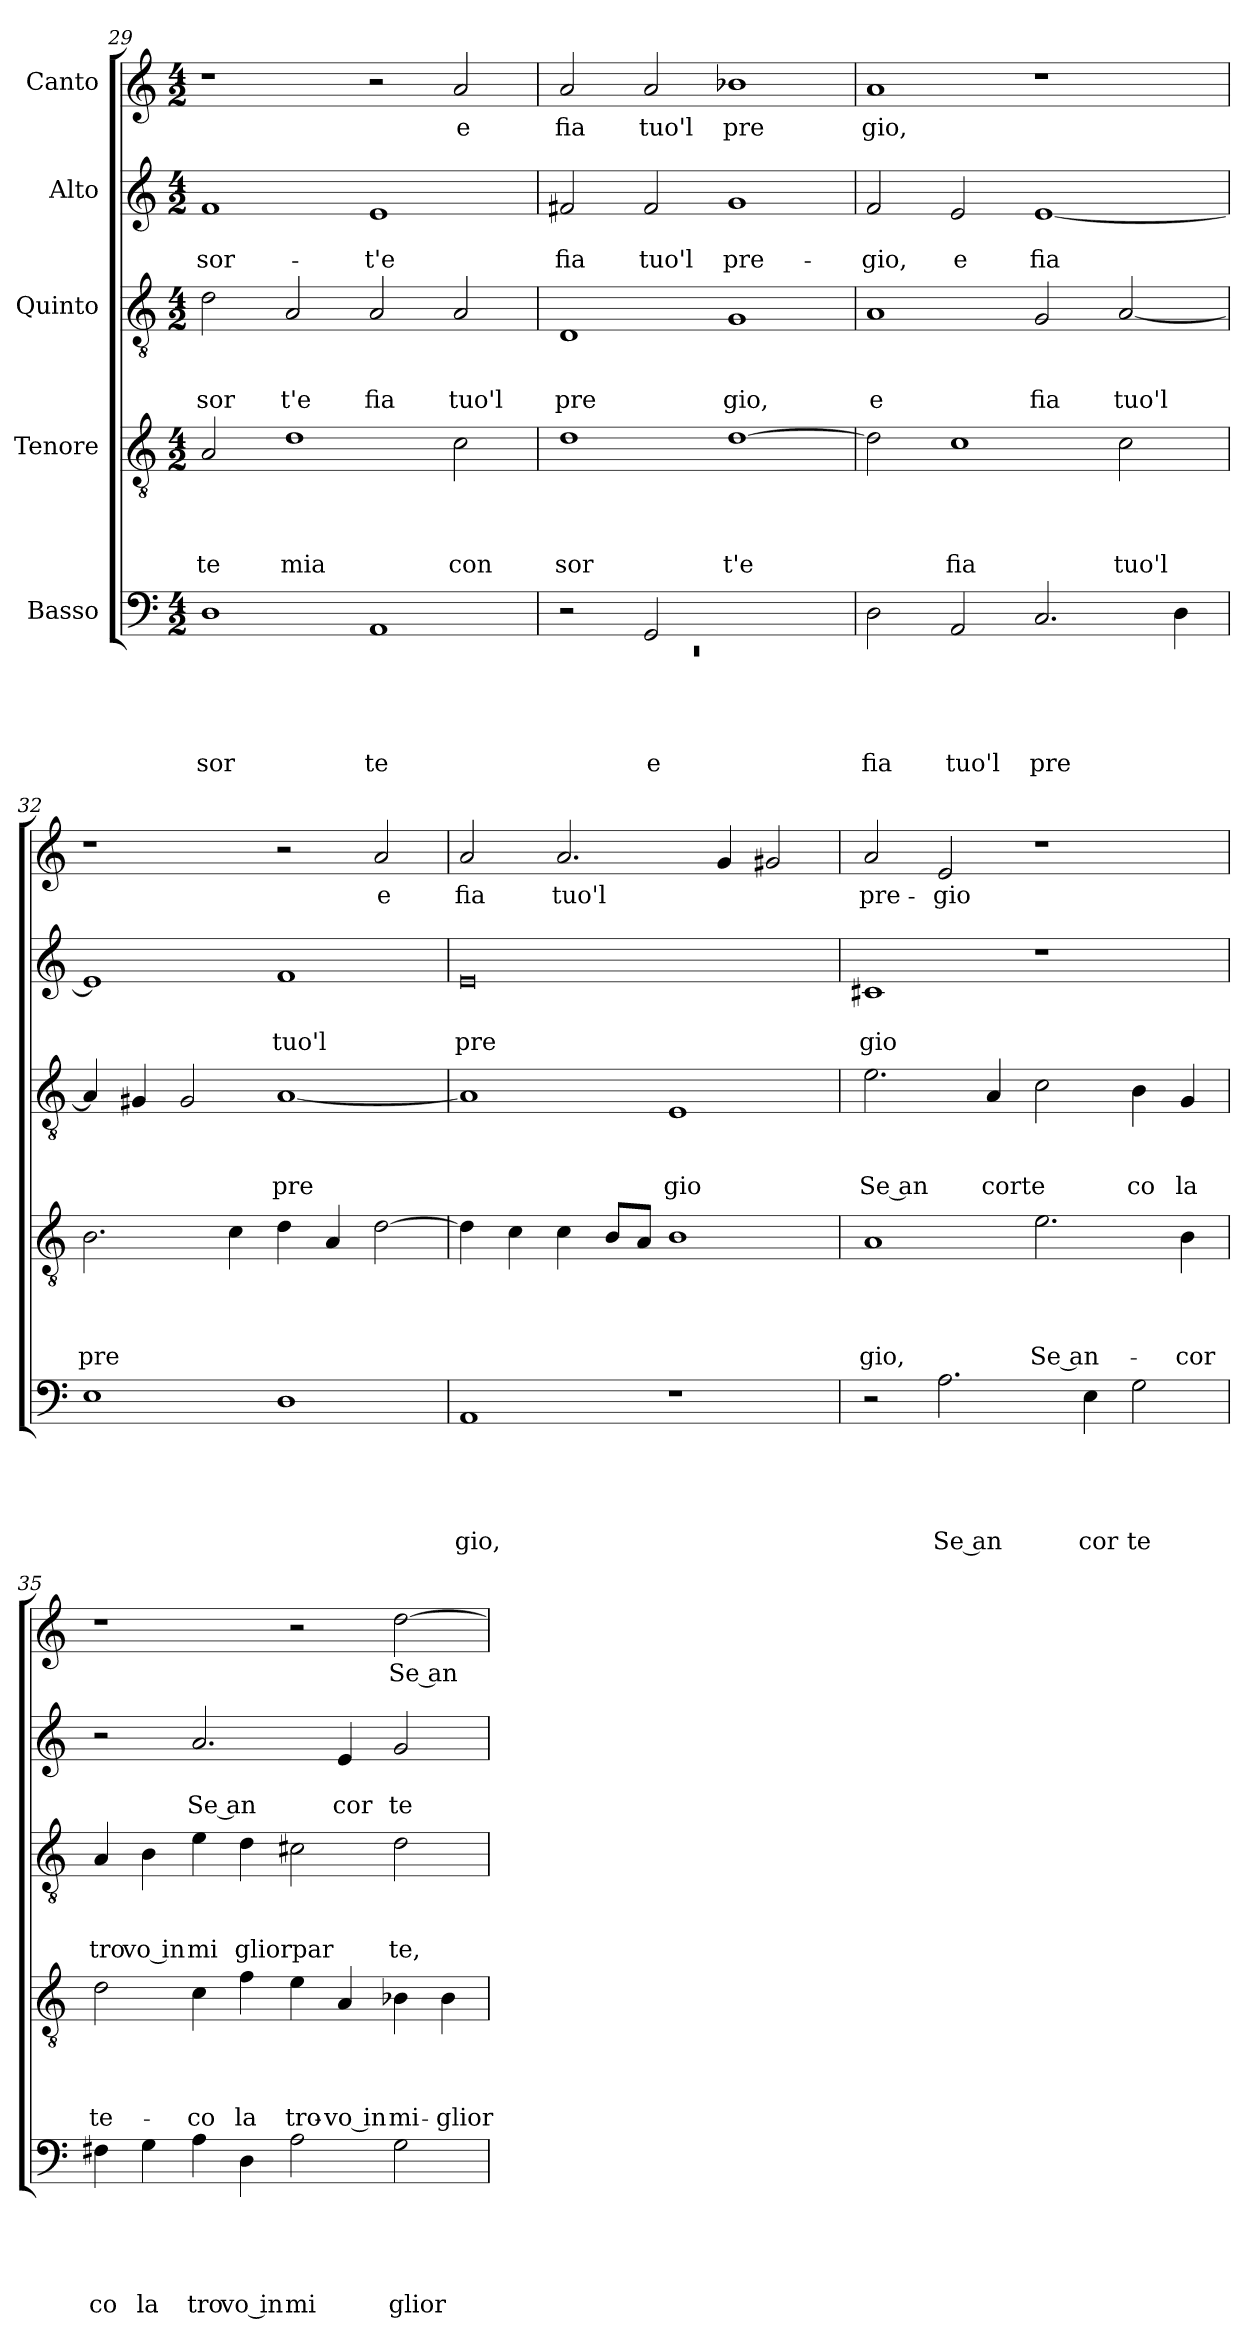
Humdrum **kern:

**kern	**text	**text	**text	**text	**text	**kern	**text	**text	**text	**text	**kern	**text	**text	**text	**kern	**text	**text	**kern	**text
*part5	*part5	*part5	*part5	*part5	*part5	*part4	*part4	*part4	*part4	*part4	*part3	*part3	*part3	*part3	*part2	*part2	*part2	*part1	*part1
*staff5	*staff5	*staff5	*staff5	*staff5	*staff5	*staff4	*staff4	*staff4	*staff4	*staff4	*staff3	*staff3	*staff3	*staff3	*staff2	*staff2	*staff2	*staff1	*staff1
*I"Basso	*	*	*	*	*	*I"Tenore	*	*	*	*	*I"Quinto	*	*	*	*I"Alto	*	*	*I"Canto	*
*clefF4	*	*	*	*	*	*clefGv2	*	*	*	*	*clefGv2	*	*	*	*clefG2	*	*	*clefG2	*
*k[]	*	*	*	*	*	*k[]	*	*	*	*	*k[]	*	*	*	*k[]	*	*	*k[]	*
*C:	*	*	*	*	*	*C:	*	*	*	*	*C:	*	*	*	*C:	*	*	*C:	*
*M4/2	*	*	*	*	*	*M4/2	*	*	*	*	*M4/2	*	*	*	*M4/2	*	*	*M4/2	*
=29	=29	=29	=29	=29	=29	=29	=29	=29	=29	=29	=29	=29	=29	=29	=29	=29	=29	=29	=29
!	!	!	!	!	!LO:LY:b	!	!	!	!	!LO:LY:b	!	!	!	!LO:LY:b	!	!	!LO:LY:b	!	!
1D	.	.	.	.	sor	2A/	.	.	.	te	2d\	.	.	sor	1f	.	-sor-	1r	.
!	!	!	!	!	!	!	!	!	!	!LO:LY:b	!	!	!	!LO:LY:b	!	!	!	!	!
.	.	.	.	.	.	1d	.	.	.	mia	2A/	.	.	t'e	.	.	.	.	.
!	!	!	!	!	!LO:LY:b	!	!	!	!	!	!	!	!	!LO:LY:b	!	!	!LO:LY:b	!	!
1AA	.	.	.	.	te	.	.	.	.	.	2A/	.	.	fia	1e	.	-t'e	2r	.
!	!	!	!	!	!	!	!	!	!	!LO:LY:b	!	!	!	!LO:LY:b	!	!	!	!	!LO:LY:b
.	.	.	.	.	.	2c\	.	.	.	con	2A/	.	.	tuo'l	.	.	.	2a/	e
=30	=30	=30	=30	=30	=30	=30	=30	=30	=30	=30	=30	=30	=30	=30	=30	=30	=30	=30	=30
*^	*	*	*	*	*	*	*	*	*	*	*	*	*	*	*	*	*	*	*
!	!LO:N:vis=1	!	!	!	!	!	!	!	!	!	!LO:LY:b	!	!	!	!LO:LY:b	!	!	!LO:LY:b	!	!LO:LY:b
*	*^	*	*	*	*	*	*	*	*	*	*	*	*	*	*	*	*	*	*	*
0ryy	0rEE	2r	.	.	.	.	.	1d	.	.	.	sor	1D	.	.	pre	2f#X/	.	fia	2a/	fia
!	!	!	!	!	!	!	!LO:LY:b	!	!	!	!	!	!	!	!	!	!	!	!LO:LY:b	!	!LO:LY:b
.	.	2GG/	.	.	.	.	e	.	.	.	.	.	.	.	.	.	2f#/	.	tuo'l	2a/	tuo'l
!	!	!	!	!	!	!	!	!	!	!	!	!LO:LY:b	!	!	!	!LO:LY:b	!	!	!LO:LY:b	!	!LO:LY:b
.	.	1ryy	.	.	.	.	.	[>1d	.	.	.	t'e	1G	.	.	gio,	1g	.	pre-	1b-X	pre
=31	=31	=31	=31	=31	=31	=31	=31	=31	=31	=31	=31	=31	=31	=31	=31	=31	=31	=31	=31	=31	=31
!	!	!	!	!	!	!	!LO:LY:b	!	!	!	!	!	!	!	!	!LO:LY:b	!	!	!LO:LY:b	!	!LO:LY:b
*v	*v	*v	*	*	*	*	*	*	*	*	*	*	*	*	*	*	*	*	*	*	*
2D\	.	.	.	.	fia	2d\]	.	.	.	.	1A	.	.	e	2f/	.	-gio,	1a	gio,
!	!	!	!	!	!LO:LY:b	!	!	!	!	!LO:LY:b	!	!	!	!	!	!	!LO:LY:b	!	!
2AA/	.	.	.	.	tuo'l	1c	.	.	.	fia	.	.	.	.	2e/	.	e	.	.
!	!	!	!	!	!LO:LY:b	!	!	!	!	!	!	!	!	!LO:LY:b	!	!	!LO:LY:b	!	!
2.C/	.	.	.	.	pre	.	.	.	.	.	2G/	.	.	fia	[<1e	.	fia	1r	.
!	!	!	!	!	!	!	!	!	!	!LO:LY:b	!	!	!	!LO:LY:b	!	!	!	!	!
.	.	.	.	.	.	2c\	.	.	.	tuo'l	[<2A/	.	.	tuo'l	.	.	.	.	.
4D\	.	.	.	.	.	.	.	.	.	.	.	.	.	.	.	.	.	.	.
=32	=32	=32	=32	=32	=32	=32	=32	=32	=32	=32	=32	=32	=32	=32	=32	=32	=32	=32	=32
!	!	!	!	!	!	!	!	!	!	!LO:LY:b	!	!	!	!	!	!	!	!	!
1E	.	.	.	.	.	2.B\	.	.	.	pre	4A/]	.	.	.	1e]	.	.	1r	.
.	.	.	.	.	.	.	.	.	.	.	4G#X/	.	.	.	.	.	.	.	.
.	.	.	.	.	.	.	.	.	.	.	2G#/	.	.	.	.	.	.	.	.
.	.	.	.	.	.	4c\	.	.	.	.	.	.	.	.	.	.	.	.	.
!	!	!	!	!	!	!	!	!	!	!	!	!	!	!LO:LY:b	!	!	!LO:LY:b	!	!
1D	.	.	.	.	.	4d\	.	.	.	.	[>1A	.	.	pre	1f	.	tuo'l	2r	.
.	.	.	.	.	.	4A/	.	.	.	.	.	.	.	.	.	.	.	.	.
!	!	!	!	!	!	!	!	!	!	!	!	!	!	!	!	!	!	!	!LO:LY:b
.	.	.	.	.	.	[>2d\	.	.	.	.	.	.	.	.	.	.	.	2a/	e
!!LO:PB:g=z
=33	=33	=33	=33	=33	=33	=33	=33	=33	=33	=33	=33	=33	=33	=33	=33	=33	=33	=33	=33
!	!	!	!	!	!LO:LY:b	!	!	!	!	!	!	!	!	!	!	!	!LO:LY:b	!	!LO:LY:b
1AA	.	.	.	.	gio,	4d\]	.	.	.	.	1A]	.	.	.	0e	.	pre	2a/	fia
.	.	.	.	.	.	4c\	.	.	.	.	.	.	.	.	.	.	.	.	.
!	!	!	!	!	!	!	!	!	!	!	!	!	!	!	!	!	!	!	!LO:LY:b
.	.	.	.	.	.	4c\	.	.	.	.	.	.	.	.	.	.	.	2.a/	tuo'l
.	.	.	.	.	.	8B/L	.	.	.	.	.	.	.	.	.	.	.	.	.
.	.	.	.	.	.	8A/J	.	.	.	.	.	.	.	.	.	.	.	.	.
!	!	!	!	!	!	!	!	!	!	!	!	!	!	!LO:LY:b	!	!	!	!	!
1r	.	.	.	.	.	1B	.	.	.	.	1E	.	.	gio	.	.	.	.	.
.	.	.	.	.	.	.	.	.	.	.	.	.	.	.	.	.	.	4g/	.
.	.	.	.	.	.	.	.	.	.	.	.	.	.	.	.	.	.	2g#X/	.
=34	=34	=34	=34	=34	=34	=34	=34	=34	=34	=34	=34	=34	=34	=34	=34	=34	=34	=34	=34
!	!	!	!	!	!	!	!	!	!	!LO:LY:b	!	!	!	!LO:LY:b:rj	!	!	!LO:LY:b	!	!LO:LY:b
2r	.	.	.	.	.	1A	.	.	.	gio,	2.e\	.	.	Se an	1c#X	.	gio	2a/	pre-
!	!	!	!	!	!LO:LY:b:rj	!	!	!	!	!	!	!	!	!	!	!	!	!	!LO:LY:b
2.A\	.	.	.	.	Se an	.	.	.	.	.	.	.	.	.	.	.	.	2e/	-gio
!	!	!	!	!	!	!	!	!	!	!	!	!	!	!LO:LY:b	!	!	!	!	!
.	.	.	.	.	.	.	.	.	.	.	4A/	.	.	corte	.	.	.	.	.
!	!	!	!	!	!	!	!	!	!	!LO:LY:b:rj	!	!	!	!	!	!	!	!	!
.	.	.	.	.	.	2.e\	.	.	.	Se an-	2c\	.	.	.	1r	.	.	1r	.
!	!	!	!	!	!LO:LY:b	!	!	!	!	!	!	!	!	!	!	!	!	!	!
(4E\	.	.	.	.	cor	.	.	.	.	.	.	.	.	.	.	.	.	.	.
!	!	!	!	!	!LO:LY:b	!	!	!	!	!	!	!	!	!LO:LY:b	!	!	!	!	!
2G\	.	.	.	.	te	.	.	.	.	.	4B\	.	.	co	.	.	.	.	.
!	!	!	!	!	!	!	!	!	!	!LO:LY:b	!	!	!	!LO:LY:b	!	!	!	!	!
.	.	.	.	.	.	4B\	.	.	.	-cor	4G/	.	.	la	.	.	.	.	.
=35	=35	=35	=35	=35	=35	=35	=35	=35	=35	=35	=35	=35	=35	=35	=35	=35	=35	=35	=35
!	!	!	!	!	!LO:LY:b	!	!	!	!	!LO:LY:b	!	!	!	!LO:LY:b	!	!	!	!	!
4F#X\	.	.	.	.	co	2d\	.	.	.	te-	4A/	.	.	tro	2r	.	.	1r	.
!	!	!	!	!	!LO:LY:b	!	!	!	!	!	!	!	!	!LO:LY:b:rj	!	!	!	!	!
4G\	.	.	.	.	la	.	.	.	.	.	4B\	.	.	vo in	.	.	.	.	.
!	!	!	!	!	!LO:LY:b	!	!	!	!	!LO:LY:b	!	!	!	!LO:LY:b	!	!	!LO:LY:b:rj	!	!
4A\	.	.	.	.	tro	4c\	.	.	.	-co	4e\	.	.	mi	2.a/	.	Se an	.	.
!	!	!	!	!	!LO:LY:b:rj	!	!	!	!	!LO:LY:b	!	!	!	!LO:LY:b	!	!	!	!	!
4D\	.	.	.	.	vo in	4f\	.	.	.	la	4d\	.	.	gliorpar	.	.	.	.	.
!	!	!	!	!	!LO:LY:b	!	!	!	!	!LO:LY:b	!	!	!	!	!	!	!	!	!
2A\	.	.	.	.	mi	4e\	.	.	.	tro-	2c#X\	.	.	.	.	.	.	2r	.
!	!	!	!	!	!	!	!	!	!	!LO:LY:b:rj	!	!	!	!	!	!	!LO:LY:b	!	!
.	.	.	.	.	.	4A/	.	.	.	-vo in	.	.	.	.	4e/	.	cor	.	.
!	!	!	!	!	!LO:LY:b	!	!	!	!	!LO:LY:b	!	!	!	!LO:LY:b	!	!	!LO:LY:b	!	!LO:LY:b
2G\	.	.	.	.	glior	4B-X\	.	.	.	mi-	2d\	.	.	te,	2g/	.	te	[>2dd\	Se an-
!	!	!	!	!	!	!	!	!	!	!LO:LY:b	!	!	!	!	!	!	!	!	!
.	.	.	.	.	.	4B-\	.	.	.	-glior	.	.	.	.	.	.	.	.	.
=	=	=	=	=	=	=	=	=	=	=	=	=	=	=	=	=	=	=	=
*-	*-	*-	*-	*-	*-	*-	*-	*-	*-	*-	*-	*-	*-	*-	*-	*-	*-	*-	*-
